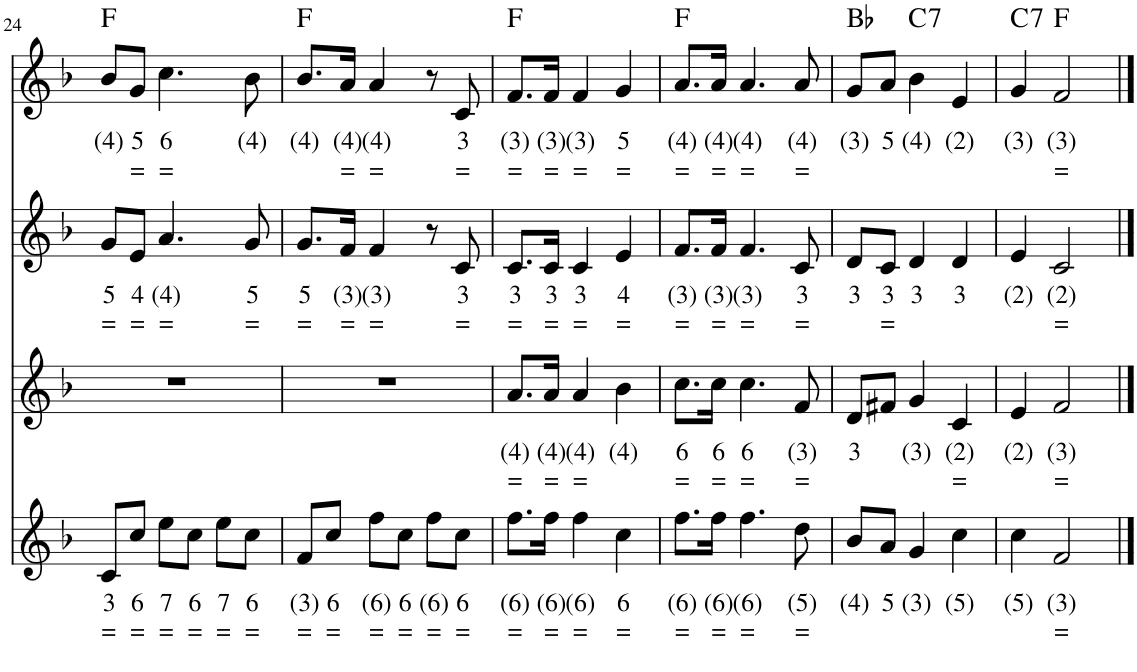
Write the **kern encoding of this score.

**kern	**text	**text	**kern	**text	**text	**kern	**text	**text	**kern	**text	**text	**harte
*part4	*part4	*part4	*part3	*part3	*part3	*part2	*part2	*part2	*part1	*part1	*part1	*part1
*staff4	*staff4	*staff4	*staff3	*staff3	*staff3	*staff2	*staff2	*staff2	*staff1	*staff1	*staff1	*
*I"Piano	*	*	*I"Piano	*	*	*I"Piano	*	*	*I"Piano	*	*	*
!!LO:PB:g=z
*clefG2	*	*	*clefG2	*	*	*clefG2	*	*	*clefG2	*	*	*
*k[b-]	*	*	*k[b-]	*	*	*k[b-]	*	*	*k[b-]	*	*	*
*M3/4	*	*	*M3/4	*	*	*M3/4	*	*	*M3/4	*	*	*
=24	=24	=24	=24	=24	=24	=24	=24	=24	=24	=24	=24	=24
!	!LO:LY:b	!LO:LY:b	!	!	!	!	!LO:LY:b	!LO:LY:b	!	!LO:LY:b	!	!
8c/L	3	=	2.r	.	.	8g/L	5	=	8b-/L	(4)	.	F:maj
!	!LO:LY:b	!LO:LY:b	!	!	!	!	!LO:LY:b	!LO:LY:b	!	!LO:LY:b	!LO:LY:b	!
8cc/J	6	=	.	.	.	8e/J	4	=	8g/J	5	=	.
!	!LO:LY:b	!LO:LY:b	!	!	!	!	!LO:LY:b	!LO:LY:b	!	!LO:LY:b	!LO:LY:b	!
8ee\L	7	=	.	.	.	4.a/	(4)	=	4.cc\	6	=	.
!	!LO:LY:b	!LO:LY:b	!	!	!	!	!	!	!	!	!	!
8cc\J	6	=	.	.	.	.	.	.	.	.	.	.
!	!LO:LY:b	!LO:LY:b	!	!	!	!	!	!	!	!	!	!
8ee\L	7	=	.	.	.	.	.	.	.	.	.	.
!	!LO:LY:b	!LO:LY:b	!	!	!	!	!LO:LY:b	!LO:LY:b	!	!LO:LY:b	!	!
8cc\J	6	=	.	.	.	8g/	5	=	8b-\	(4)	.	.
=25	=25	=25	=25	=25	=25	=25	=25	=25	=25	=25	=25	=25
!	!LO:LY:b	!LO:LY:b	!	!	!	!	!LO:LY:b	!LO:LY:b	!	!LO:LY:b	!	!
8f/L	(3)	=	2.r	.	.	8.g/L	5	=	8.b-/L	(4)	.	F:maj
!	!LO:LY:b	!LO:LY:b	!	!	!	!	!	!	!	!	!	!
8cc/J	6	=	.	.	.	.	.	.	.	.	.	.
!	!	!	!	!	!	!	!LO:LY:b	!LO:LY:b	!	!LO:LY:b	!LO:LY:b	!
.	.	.	.	.	.	16f/Jk	(3)	=	16a/Jk	(4)	=	.
!	!LO:LY:b	!LO:LY:b	!	!	!	!	!LO:LY:b	!LO:LY:b	!	!LO:LY:b	!LO:LY:b	!
8ff\L	(6)	=	.	.	.	4f/	(3)	=	4a/	(4)	=	.
!	!LO:LY:b	!LO:LY:b	!	!	!	!	!	!	!	!	!	!
8cc\J	6	=	.	.	.	.	.	.	.	.	.	.
!	!LO:LY:b	!LO:LY:b	!	!	!	!	!	!	!	!	!	!
8ff\L	(6)	=	.	.	.	8r	.	.	8r	.	.	.
!	!LO:LY:b	!LO:LY:b	!	!	!	!	!LO:LY:b	!LO:LY:b	!	!LO:LY:b	!LO:LY:b	!
8cc\J	6	=	.	.	.	8c/	3	=	8c/	3	=	.
=26	=26	=26	=26	=26	=26	=26	=26	=26	=26	=26	=26	=26
!	!LO:LY:b	!LO:LY:b	!	!LO:LY:b	!LO:LY:b	!	!LO:LY:b	!LO:LY:b	!	!LO:LY:b	!LO:LY:b	!
8.ff\L	(6)	=	8.a/L	(4)	=	8.c/L	3	=	8.f/L	(3)	=	F:maj
!	!LO:LY:b	!LO:LY:b	!	!LO:LY:b	!LO:LY:b	!	!LO:LY:b	!LO:LY:b	!	!LO:LY:b	!LO:LY:b	!
16ff\Jk	(6)	=	16a/Jk	(4)	=	16c/Jk	3	=	16f/Jk	(3)	=	.
!	!LO:LY:b	!LO:LY:b	!	!LO:LY:b	!LO:LY:b	!	!LO:LY:b	!LO:LY:b	!	!LO:LY:b	!LO:LY:b	!
4ff\	(6)	=	4a/	(4)	=	4c/	3	=	4f/	(3)	=	.
!	!LO:LY:b	!LO:LY:b	!	!LO:LY:b	!	!	!LO:LY:b	!LO:LY:b	!	!LO:LY:b	!LO:LY:b	!
4cc\	6	=	4b-\	(4)	.	4e/	4	=	4g/	5	=	.
=27	=27	=27	=27	=27	=27	=27	=27	=27	=27	=27	=27	=27
!	!LO:LY:b	!LO:LY:b	!	!LO:LY:b	!LO:LY:b	!	!LO:LY:b	!LO:LY:b	!	!LO:LY:b	!LO:LY:b	!
8.ff\L	(6)	=	8.cc\L	6	=	8.f/L	(3)	=	8.a/L	(4)	=	F:maj
!	!LO:LY:b	!LO:LY:b	!	!LO:LY:b	!LO:LY:b	!	!LO:LY:b	!LO:LY:b	!	!LO:LY:b	!LO:LY:b	!
16ff\Jk	(6)	=	16cc\Jk	6	=	16f/Jk	(3)	=	16a/Jk	(4)	=	.
!	!LO:LY:b	!LO:LY:b	!	!LO:LY:b	!LO:LY:b	!	!LO:LY:b	!LO:LY:b	!	!LO:LY:b	!LO:LY:b	!
4.ff\	(6)	=	4.cc\	6	=	4.f/	(3)	=	4.a/	(4)	=	.
!	!LO:LY:b	!LO:LY:b	!	!LO:LY:b	!LO:LY:b	!	!LO:LY:b	!LO:LY:b	!	!LO:LY:b	!LO:LY:b	!
8dd\	(5)	=	8f/	(3)	=	8c/	3	=	8a/	(4)	=	.
=28	=28	=28	=28	=28	=28	=28	=28	=28	=28	=28	=28	=28
!	!LO:LY:b	!	!	!LO:LY:b	!	!	!LO:LY:b	!	!	!LO:LY:b	!	!
8b-/L	(4)	.	8d/L	3	.	8d/L	3	.	8g/L	(3)	.	Bb:maj
!	!LO:LY:b	!	!	!	!	!	!LO:LY:b	!LO:LY:b	!	!LO:LY:b	!	!
8a/J	5	.	8f#X/J	.	.	8c/J	3	=	8a/J	5	.	.
!	!LO:LY:b	!	!	!LO:LY:b	!	!	!LO:LY:b	!	!	!LO:LY:b	!	!LO:H:kt=7
4g/	(3)	.	4g/	(3)	.	4d/	3	.	4b-\	(4)	.	C:7
!	!LO:LY:b	!	!	!LO:LY:b	!LO:LY:b	!	!LO:LY:b	!	!	!LO:LY:b	!	!
4cc\	(5)	.	4c/	(2)	=	4d/	3	.	4e/	(2)	.	.
=29	=29	=29	=29	=29	=29	=29	=29	=29	=29	=29	=29	=29
!	!LO:LY:b	!	!	!LO:LY:b	!	!	!LO:LY:b	!	!	!LO:LY:b	!	!LO:H:kt=7
4cc\	(5)	.	4e/	(2)	.	4e/	(2)	.	4g/	(3)	.	C:7
!	!LO:LY:b	!LO:LY:b	!	!LO:LY:b	!LO:LY:b	!	!LO:LY:b	!LO:LY:b	!	!LO:LY:b	!LO:LY:b	!
2f/	(3)	=	2f/	(3)	=	2c/	(2)	=	2f/	(3)	=	F:maj
==	==	==	==	==	==	==	==	==	==	==	==	==
*-	*-	*-	*-	*-	*-	*-	*-	*-	*-	*-	*-	*-
